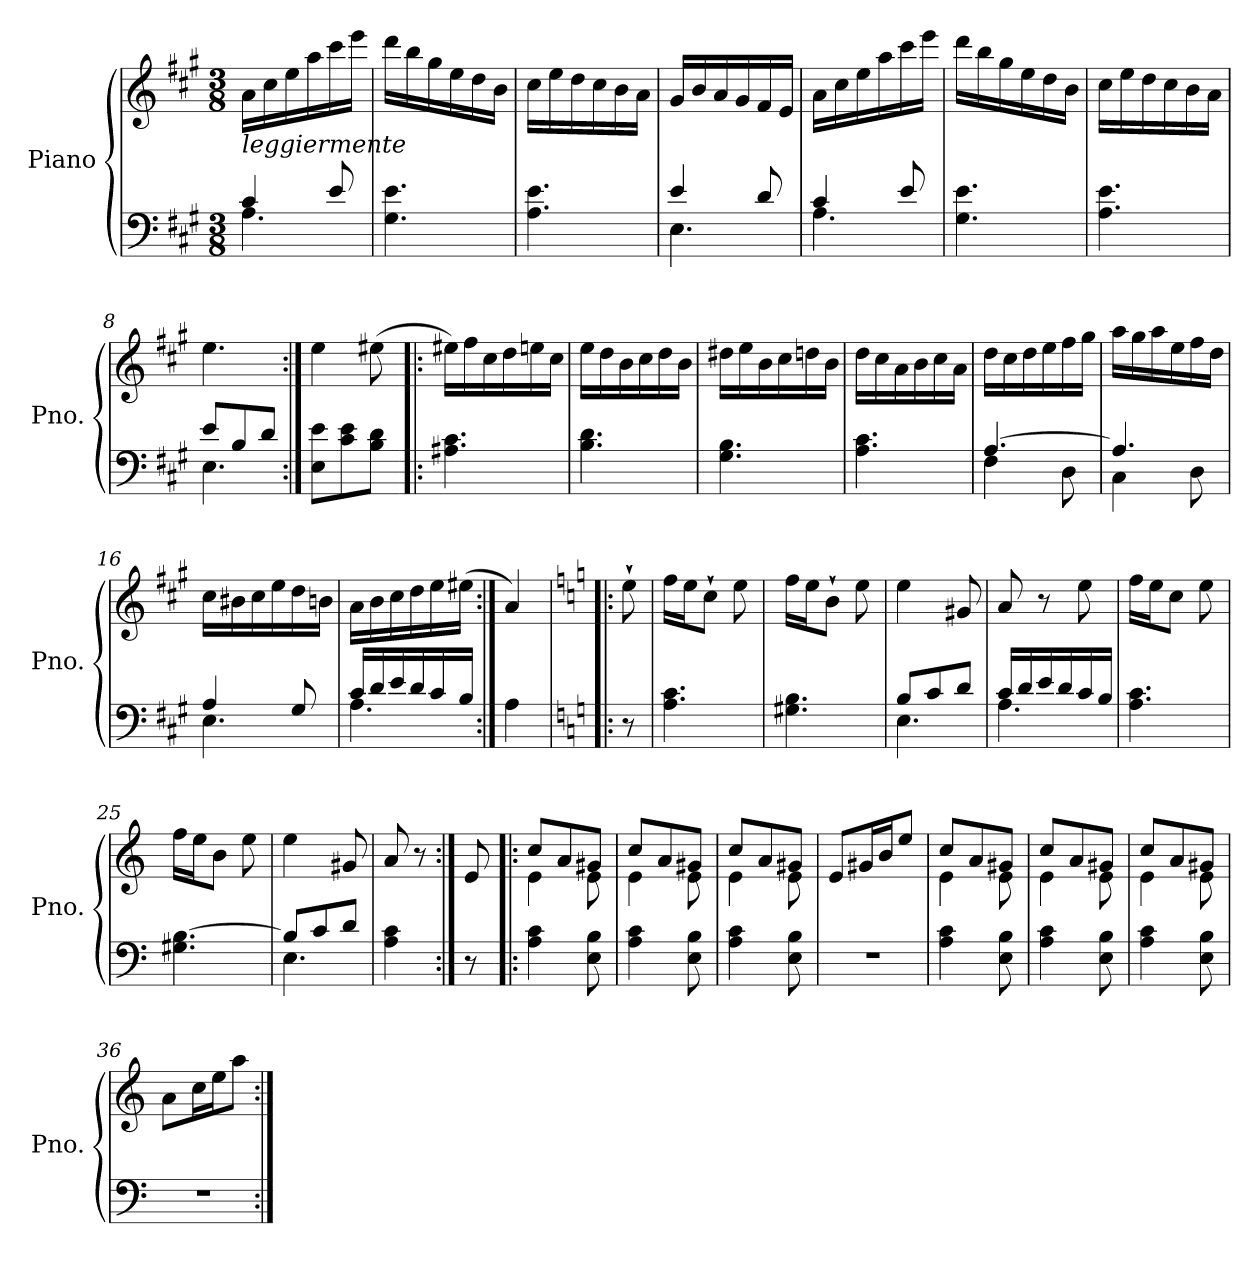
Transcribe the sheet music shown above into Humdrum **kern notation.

**kern	**kern
*part1	*part1
*staff2	*staff1
*I"Piano	*
*I'Pno.	*
*clefF4	*clefG2
*k[f#c#g#]	*k[f#c#g#]
*M3/8	*M3/8
*MM105	*MM105
=1	=1
*^	*
!	!	!LO:TX:b:i:t=leggiermente
4.A\	4c#/	16a\LL
.	.	16cc#\
.	.	16ee\
.	.	16aa\
.	8e/	16ccc#\
.	.	16eee\JJ
*v	*v	*
=2	=2
4.G#\ 4.e\	16ddd\LL
.	16bb\
.	16gg#\
.	16ee\
.	16dd\
.	16b\JJ
=3	=3
4.A\ 4.e\	16cc#\LL
.	16ee\
.	16dd\
.	16cc#\
.	16b\
.	16a\JJ
=4	=4
*^	*
4.E\	4e/	16g#/LL
.	.	16b/
.	.	16a/
.	.	16g#/
.	8d/	16f#/
.	.	16e/JJ
=5	=5	=5
4.A\	4c#/	16a\LL
.	.	16cc#\
.	.	16ee\
.	.	16aa\
.	8e/	16ccc#\
.	.	16eee\JJ
*v	*v	*
=6	=6
4.G#\ 4.e\	16ddd\LL
.	16bb\
.	16gg#\
.	16ee\
.	16dd\
.	16b\JJ
=7	=7
4.A\ 4.e\	16cc#\LL
.	16ee\
.	16dd\
.	16cc#\
.	16b\
.	16a\JJ
!!LO:LB:g=z
=8	=8
*^	*
4.E\	8e/L	4.ee\
.	8B/	.
.	8d/J	.
*v	*v	*
=9:|!	=9:|!
8E\ 8e\L	4ee\
8c#\ 8e\	.
8B\ 8d\J	(>8ee#X\
=10!|:	=10!|:
4.A#X\ 4.c#\	16ee#i\LL)
.	16ff#\
.	16cc#\
.	16dd\
.	16een\
.	16cc#\JJ
=11	=11
4.B\ 4.d\	16ee\LL
.	16dd\
.	16b\
.	16cc#\
.	16dd\
.	16b\JJ
=12	=12
4.G#\ 4.B\	16dd#X\LL
.	16ee\
.	16b\
.	16cc#\
.	16ddn\
.	16b\JJ
!!LO:LB:g=z
=13	=13
4.A\ 4.c#\	16dd\LL
.	16cc#\
.	16a\
.	16b\
.	16cc#\
.	16a\JJ
=14	=14
*^	*
[4.A/	4F#\	16dd\LL
.	.	16cc#\
.	.	16dd\
.	.	16ee\
.	8D\	16ff#\
.	.	16gg#\JJ
=15	=15	=15
4.A/]	4C#\	16aa\LL
.	.	16gg#\
.	.	16aa\
.	.	16ee\
.	8D\	16ff#\
.	.	16dd\JJ
=16	=16	=16
4A/	4.E\	16cc#\LL
.	.	16b#X\
.	.	16cc#\
.	.	16ee\
8G#/	.	16dd\
.	.	16bn\JJ
=17	=17	=17
16c#/LL	4.A\	16a\LL
16d/	.	16b\
16e/	.	16cc#\
16d/	.	16dd\
16c#/	.	16ee\
16B/JJ	.	(>16ee#X\JJ
*v	*v	*
=18:|!	=18:|!
4A\	4a/)
!!LO:LB:g=z
=19!|:	=19!|:
*k[]	*k[]
8r	8ee`\
=20	=20
4.A\ 4.c\	16ff\LL
.	16ee\J
.	8cc`\J
.	8ee\
=21	=21
4.G#X\ 4.B\	16ff\LL
.	16ee\J
.	8b`\J
.	8ee\
=22	=22
*^	*
8B/L	4.E\	4ee\
8c/	.	.
8d/J	.	8g#X/
=23	=23	=23
16c/LL	4.A\	8a/
16d/	.	.
16e/	.	8r
16d/	.	.
16c/	.	8ee\
16B/JJ	.	.
*v	*v	*
=24	=24
4.A\ 4.c\	16ff\LL
.	16ee\J
.	8cc\J
.	8ee\
=25	=25
4.G#X\ [4.B\	16ff\LL
.	16ee\J
.	8b\J
.	8ee\
=26	=26
*^	*
8B/L]	4.E\	4ee\
8c/	.	.
8d/J	.	8g#X/
*v	*v	*
=27	=27
4A\ 4c\	8a/
.	8r
!!LO:LB:g=z
=28:|!	=28:|!
8r	8e/
=29!|:	=29!|:
*	*^
4A\ 4c\	8cc/L	4e\
.	8a/	.
8E\ 8B\	8g#X/J	8e\
=30	=30	=30
4A\ 4c\	8cc/L	4e\
.	8a/	.
8E\ 8B\	8g#X/J	8e\
=31	=31	=31
4A\ 4c\	8cc/L	4e\
.	8a/	.
8E\ 8B\	8g#X/J	8e\
*	*v	*v
=32	=32
4.r	8e/L
.	16g#X/L
.	16b/J
.	8ee/J
=33	=33
*	*^
4A\ 4c\	8cc/L	4e\
.	8a/	.
8E\ 8B\	8g#X/J	8e\
=34	=34	=34
4A\ 4c\	8cc/L	4e\
.	8a/	.
8E\ 8B\	8g#X/J	8e\
=35	=35	=35
4A\ 4c\	8cc/L	4e\
.	8a/	.
8E\ 8B\	8g#X/J	8e\
*	*v	*v
=36	=36
4.r	8a\L
.	16cc\L
.	16ee\J
.	8aa\J
=:|!	=:|!
*-	*-
